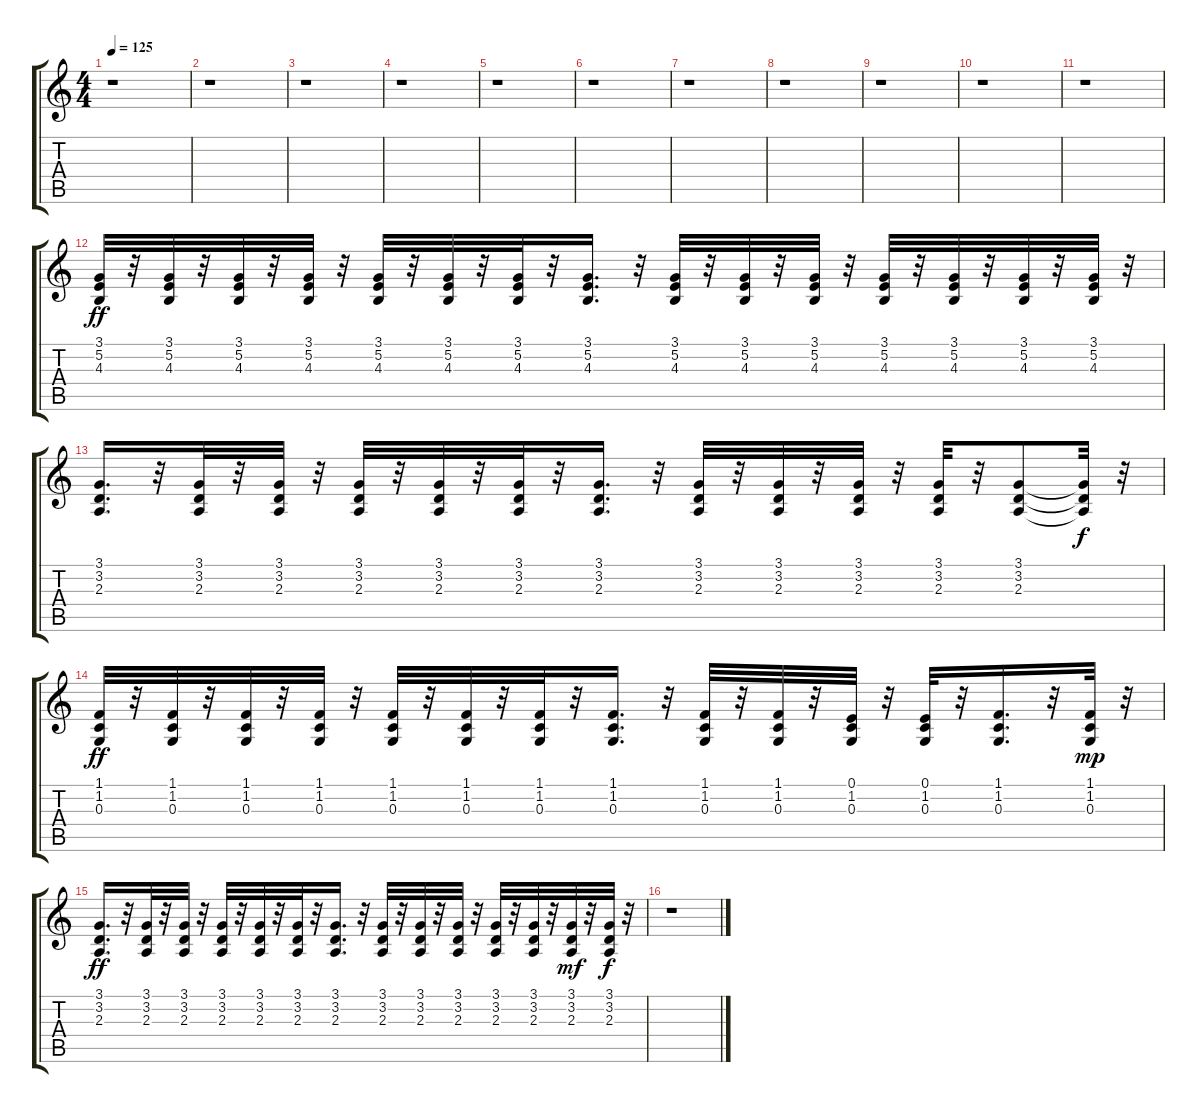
\track "" {instrument electricpiano2}
\staff {score tabs}
\tuning (E4 B3 G3 D3 A2 E2) {hide}
\ts (4 4)
\tempo 125
\clef g2
\ks c
r.1{dy ff} |
r.1 |
r.1 |
r.1 |
r.1 |
r.1 |
r.1 |
r.1 |
r.1 |
r.1 |
r.1 |
(3.1 5.2 4.3).32{balance 9 instrument electricpiano2} r.32 (3.1 5.2 4.3).32 r.32 (3.1 5.2 4.3).32 r.32 (3.1 5.2 4.3).32 r.32 (3.1 5.2 4.3).32 r.32 (3.1 5.2 4.3).32 r.32 (3.1 5.2 4.3).32 r.32 (3.1 5.2 4.3).16{d} r.32 (3.1 5.2 4.3).32 r.32 (3.1 5.2 4.3).32 r.32 (3.1 5.2 4.3).32 r.32 (3.1 5.2 4.3).32 r.32 (3.1 5.2 4.3).32 r.32 (3.1 5.2 4.3).32 r.32 (3.1 5.2 4.3).32 r.32 |
(3.1 3.2 2.3).16{d} r.32 (3.1 3.2 2.3).32 r.32 (3.1 3.2 2.3).32 r.32 (3.1 3.2 2.3).32 r.32 (3.1 3.2 2.3).32 r.32 (3.1 3.2 2.3).32 r.32 (3.1 3.2 2.3).16{d} r.32 (3.1 3.2 2.3).32 r.32 (3.1 3.2 2.3).32 r.32 (3.1 3.2 2.3).32 r.32 (3.1 3.2 2.3).32 r.32 (3.1 3.2 2.3).8 (3.1{t} 3.2{t} 2.3{t}).32{dy f} r.32 |
(1.1 1.2 0.3).32{dy ff} r.32 (1.1 1.2 0.3).32 r.32 (1.1 1.2 0.3).32 r.32 (1.1 1.2 0.3).32 r.32 (1.1 1.2 0.3).32 r.32 (1.1 1.2 0.3).32 r.32 (1.1 1.2 0.3).32 r.32 (1.1 1.2 0.3).16{d} r.32 (1.1 1.2 0.3).32 r.32 (1.1 1.2 0.3).32 r.32 (0.1 1.2 0.3).32 r.32 (0.1 1.2 0.3).32 r.32 (1.1 1.2 0.3).16{d} r.32 (1.1 1.2 0.3).32{dy mp} r.32 |
(3.1 3.2 2.3).16{d dy ff} r.32 (3.1 3.2 2.3).32 r.32 (3.1 3.2 2.3).32 r.32 (3.1 3.2 2.3).32 r.32 (3.1 3.2 2.3).32 r.32 (3.1 3.2 2.3).32 r.32 (3.1 3.2 2.3).16{d} r.32 (3.1 3.2 2.3).32 r.32 (3.1 3.2 2.3).32 r.32 (3.1 3.2 2.3).32 r.32 (3.1 3.2 2.3).32 r.32 (3.1 3.2 2.3).32 r.32 (3.1 3.2 2.3).32{dy mf} r.32 (3.1 3.2 2.3).32{dy f} r.32 |
r.1
